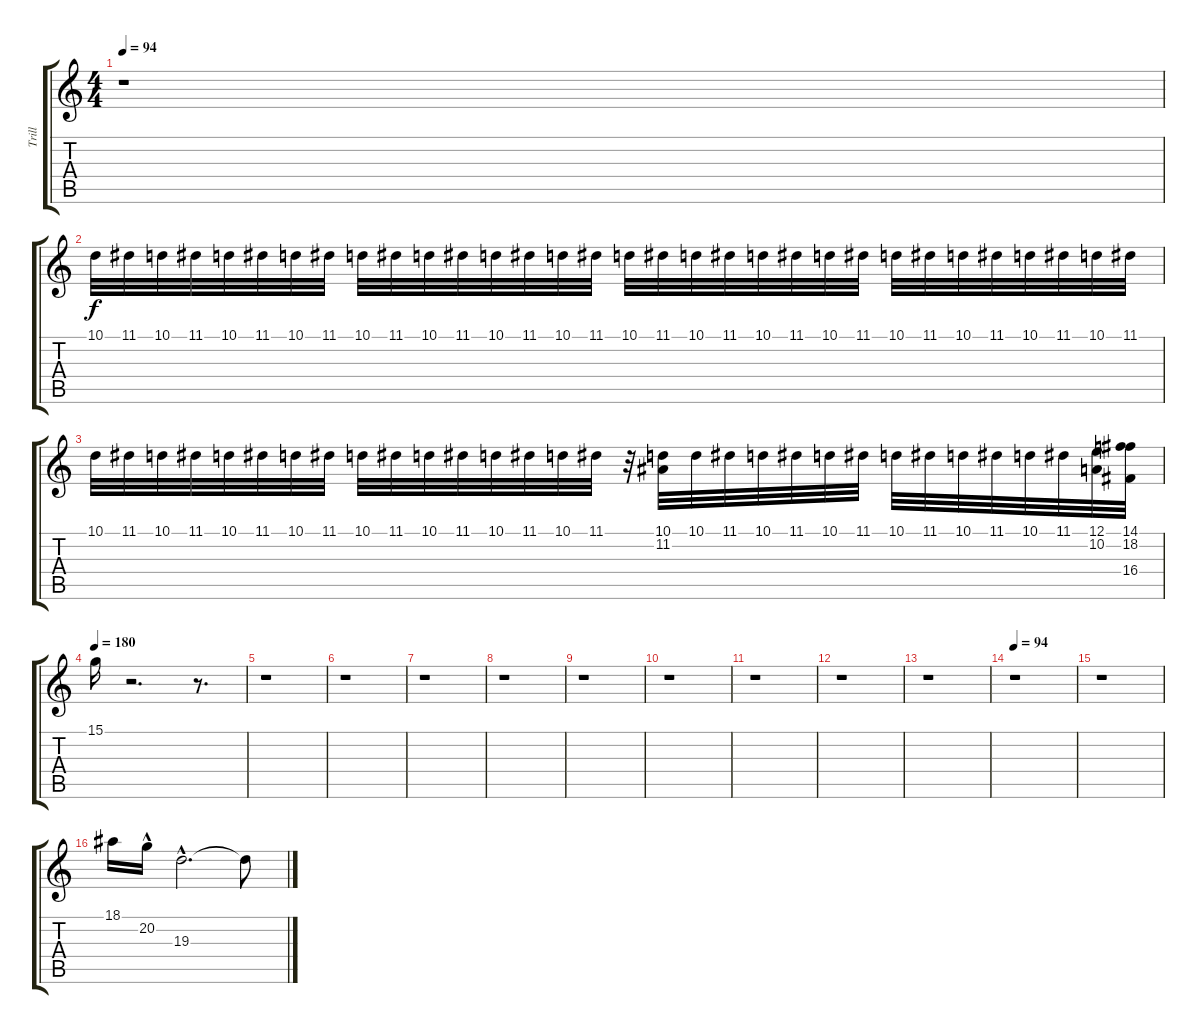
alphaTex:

\track ("Trill" "Trill") {instrument ocarina}
\staff {score tabs}
\tuning (E4 B3 G3 D3 A2 E2) {hide}
\ts (4 4)
\tempo 94
\clef g2
\ks c
r.1{dy f instrument ocarina} |
10.1.32{balance 4} 11.1.32 10.1.32 11.1.32 10.1.32 11.1.32 10.1.32 11.1.32 10.1.32 11.1.32{volume 15} 10.1.32{volume 14} 11.1.32{volume 14} 10.1.32{volume 14} 11.1.32{volume 14} 10.1.32{volume 13} 11.1.32{volume 13} 10.1.32{volume 13} 11.1.32{volume 13} 10.1.32{volume 12} 11.1.32{volume 12} 10.1.32{volume 12} 11.1.32{volume 12} 10.1.32 11.1.32{volume 12} 10.1.32{volume 12} 11.1.32 10.1.32{volume 12} 11.1.32{volume 11} 10.1.32 11.1.32{volume 11} 10.1.32 11.1.32{volume 11} |
10.1.32 11.1.32{volume 11} 10.1.32{volume 11} 11.1.32 10.1.32 11.1.32 10.1.32 11.1.32 10.1.32 11.1.32 10.1.32 11.1.32 10.1.32 11.1.32 10.1.32 11.1.32 r.32 (10.1 11.2).32 10.1.32 11.1.32 10.1.32 11.1.32 10.1.32 11.1.32 10.1.32 11.1.32 10.1.32{volume 12} 11.1.32{volume 14} 10.1.32 11.1.32 (12.1 10.2).32{volume 16} (14.1 18.2 16.4).32 |
\tempo 180
15.1.16 r.2{d} r.8{d} |
r.1 |
r.1 |
r.1 |
r.1 |
r.1 |
r.1 |
r.1 |
r.1 |
r.1 |
\tempo 94
r.1 |
r.1 |
18.1.16 20.2{hac}.16 19.3{hac}.2{d} 19.3{t}.8
